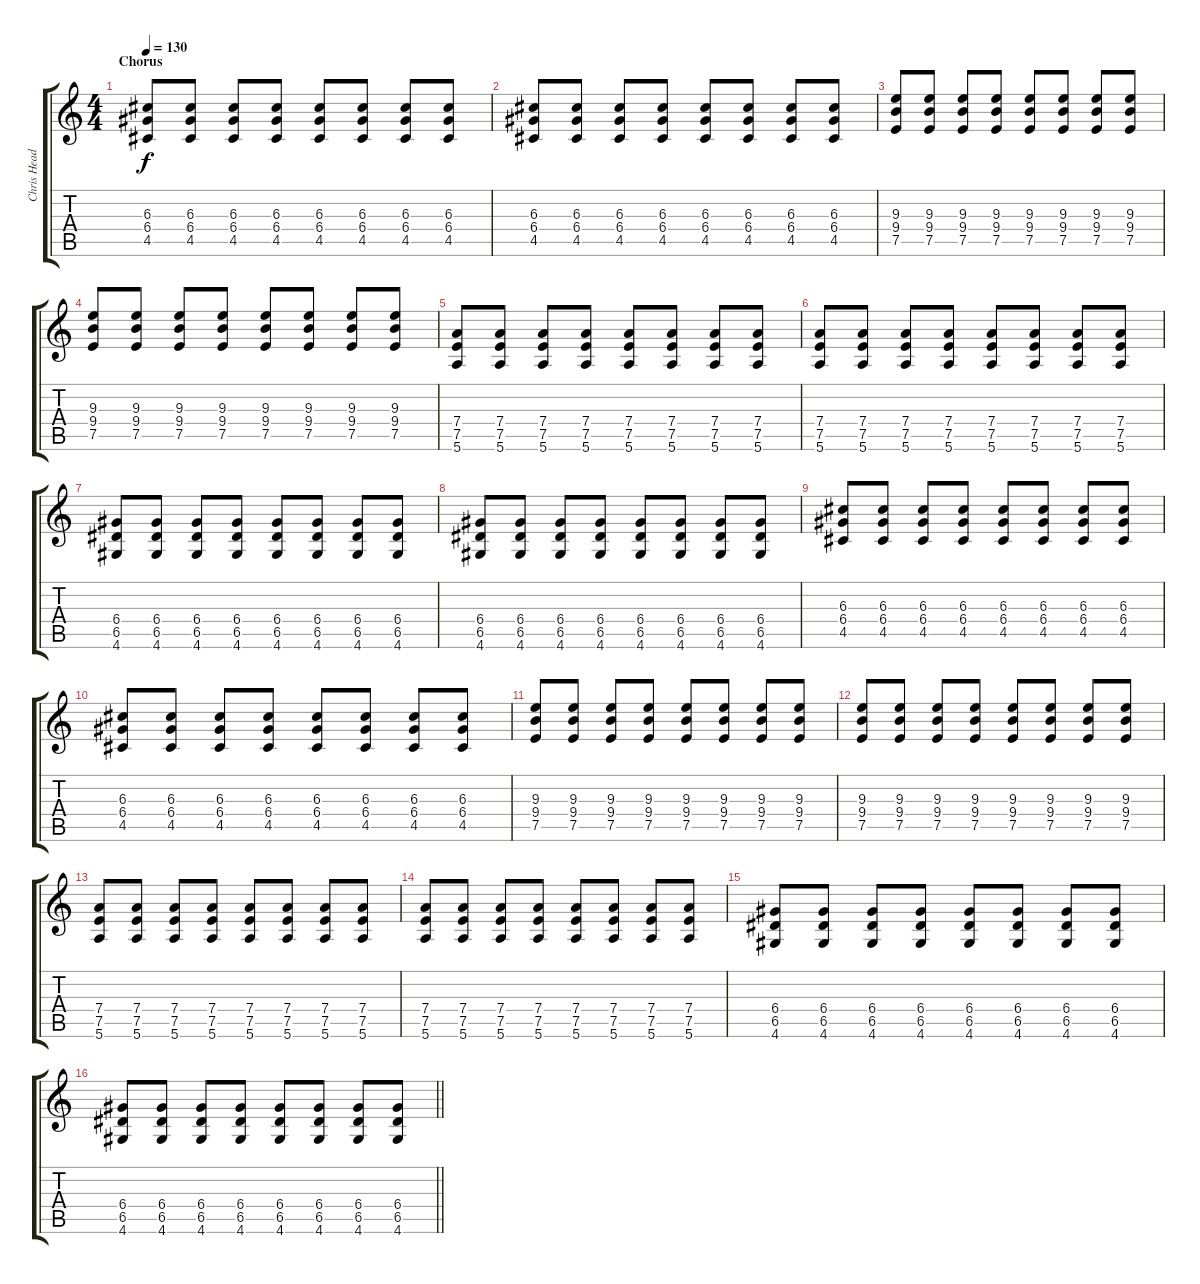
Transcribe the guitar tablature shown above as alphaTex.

\track ("Chris Head Guitar" "Chris Head") {instrument overdrivenguitar}
\staff {score tabs}
\tuning (E4 B3 G3 D3 A2 E2) {hide}
\ts (4 4)
\section ("" "Chorus")
\tempo 130
\clef g2
\ks c
(6.3 6.4 4.5).8{dy f} (6.3 6.4 4.5).8 (6.3 6.4 4.5).8 (6.3 6.4 4.5).8 (6.3 6.4 4.5).8 (6.3 6.4 4.5).8 (6.3 6.4 4.5).8 (6.3 6.4 4.5).8 |
(6.3 6.4 4.5).8 (6.3 6.4 4.5).8 (6.3 6.4 4.5).8 (6.3 6.4 4.5).8 (6.3 6.4 4.5).8 (6.3 6.4 4.5).8 (6.3 6.4 4.5).8 (6.3 6.4 4.5).8 |
(9.3 9.4 7.5).8 (9.3 9.4 7.5).8 (9.3 9.4 7.5).8 (9.3 9.4 7.5).8 (9.3 9.4 7.5).8 (9.3 9.4 7.5).8 (9.3 9.4 7.5).8 (9.3 9.4 7.5).8 |
(9.3 9.4 7.5).8 (9.3 9.4 7.5).8 (9.3 9.4 7.5).8 (9.3 9.4 7.5).8 (9.3 9.4 7.5).8 (9.3 9.4 7.5).8 (9.3 9.4 7.5).8 (9.3 9.4 7.5).8 |
(7.4 7.5 5.6).8 (7.4 7.5 5.6).8 (7.4 7.5 5.6).8 (7.4 7.5 5.6).8 (7.4 7.5 5.6).8 (7.4 7.5 5.6).8 (7.4 7.5 5.6).8 (7.4 7.5 5.6).8 |
(7.4 7.5 5.6).8 (7.4 7.5 5.6).8 (7.4 7.5 5.6).8 (7.4 7.5 5.6).8 (7.4 7.5 5.6).8 (7.4 7.5 5.6).8 (7.4 7.5 5.6).8 (7.4 7.5 5.6).8 |
(6.4 6.5 4.6).8 (6.4 6.5 4.6).8 (6.4 6.5 4.6).8 (6.4 6.5 4.6).8 (6.4 6.5 4.6).8 (6.4 6.5 4.6).8 (6.4 6.5 4.6).8 (6.4 6.5 4.6).8 |
(6.4 6.5 4.6).8 (6.4 6.5 4.6).8 (6.4 6.5 4.6).8 (6.4 6.5 4.6).8 (6.4 6.5 4.6).8 (6.4 6.5 4.6).8 (6.4 6.5 4.6).8 (6.4 6.5 4.6).8 |
(6.3 6.4 4.5).8 (6.3 6.4 4.5).8 (6.3 6.4 4.5).8 (6.3 6.4 4.5).8 (6.3 6.4 4.5).8 (6.3 6.4 4.5).8 (6.3 6.4 4.5).8 (6.3 6.4 4.5).8 |
(6.3 6.4 4.5).8 (6.3 6.4 4.5).8 (6.3 6.4 4.5).8 (6.3 6.4 4.5).8 (6.3 6.4 4.5).8 (6.3 6.4 4.5).8 (6.3 6.4 4.5).8 (6.3 6.4 4.5).8 |
(9.3 9.4 7.5).8 (9.3 9.4 7.5).8 (9.3 9.4 7.5).8 (9.3 9.4 7.5).8 (9.3 9.4 7.5).8 (9.3 9.4 7.5).8 (9.3 9.4 7.5).8 (9.3 9.4 7.5).8 |
(9.3 9.4 7.5).8 (9.3 9.4 7.5).8 (9.3 9.4 7.5).8 (9.3 9.4 7.5).8 (9.3 9.4 7.5).8 (9.3 9.4 7.5).8 (9.3 9.4 7.5).8 (9.3 9.4 7.5).8 |
(7.4 7.5 5.6).8 (7.4 7.5 5.6).8 (7.4 7.5 5.6).8 (7.4 7.5 5.6).8 (7.4 7.5 5.6).8 (7.4 7.5 5.6).8 (7.4 7.5 5.6).8 (7.4 7.5 5.6).8 |
(7.4 7.5 5.6).8 (7.4 7.5 5.6).8 (7.4 7.5 5.6).8 (7.4 7.5 5.6).8 (7.4 7.5 5.6).8 (7.4 7.5 5.6).8 (7.4 7.5 5.6).8 (7.4 7.5 5.6).8 |
(6.4 6.5 4.6).8 (6.4 6.5 4.6).8 (6.4 6.5 4.6).8 (6.4 6.5 4.6).8 (6.4 6.5 4.6).8 (6.4 6.5 4.6).8 (6.4 6.5 4.6).8 (6.4 6.5 4.6).8 |
\barLineRight lightlight
(6.4 6.5 4.6).8{volume 11} (6.4 6.5 4.6).8 (6.4 6.5 4.6).8 (6.4 6.5 4.6).8 (6.4 6.5 4.6).8 (6.4 6.5 4.6).8 (6.4 6.5 4.6).8 (6.4 6.5 4.6).8
